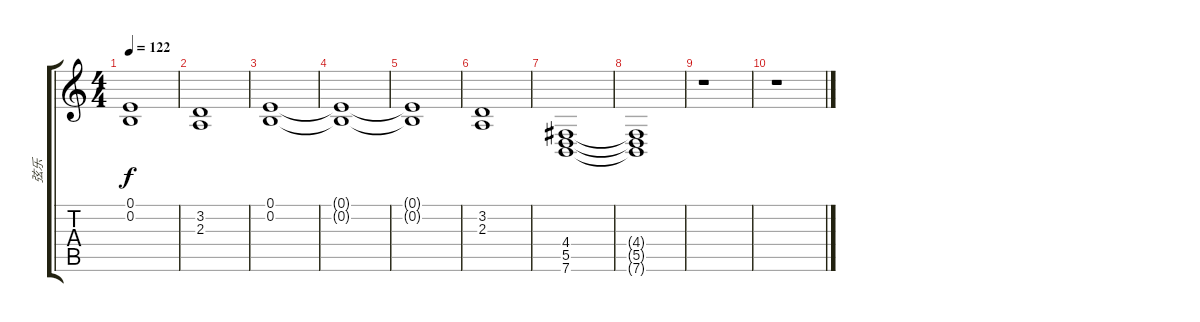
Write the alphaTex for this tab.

\track ("弦乐" "弦乐") {instrument stringensemble1}
\staff {score tabs}
\tuning (E4 B3 G3 D3 A2 E2) {hide}
\ts (4 4)
\tempo 122
\clef g2
\ks c
(0.1{t} 0.2{t}).1{dy f} |
(3.2 2.3).1 |
(0.1 0.2).1 |
(0.1{t} 0.2{t}).1 |
(0.1{t} 0.2{t}).1 |
(3.2 2.3).1 |
(4.4 5.5 7.6).1 |
(4.4{t} 5.5{t} 7.6{t}).1 |
r.1 |
r.1
